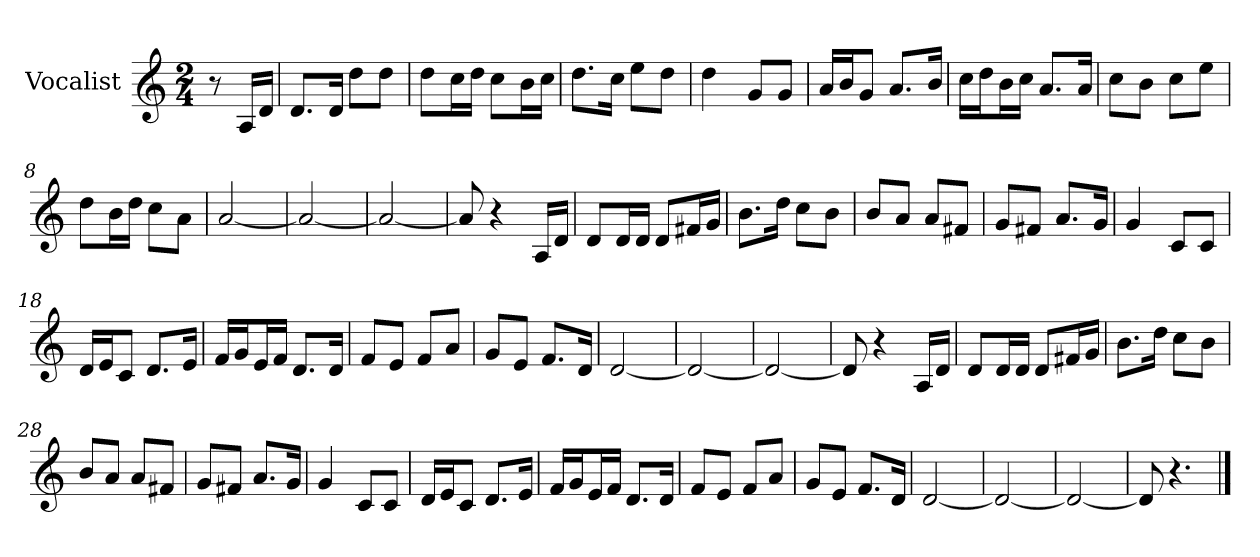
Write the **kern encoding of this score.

**kern
*part1
*staff1
*I"Vocalist
*k[]
*C:
*M2/4
=
8r
16ALL
16dJJ
=1
8.dL
16dJk
8ddL
8ddJ
=2
8ddL
16ccL
16ddJJ
8ccL
16bL
16ccJJ
=3
8.ddL
16ccJk
8eeL
8ddJ
=4
4dd
8gL
8gJ
=5
16aLL
16bJ
8gJ
8.aL
16bJk
=6
16ccLL
16ddJ
16bL
16ccJJ
8.aL
16aJk
=7
8ccL
8bJ
8ccL
8eeJ
=8
8ddL
16bL
16ddJJ
8ccL
8aJ
=9
[2a
=10
2a_
=11
2a_
=12
8a]
4r
16ALL
16dJJ
=13
8dL
16dL
16dJJ
8dL
16f#XL
16gJJ
=14
8.bL
16ddJk
8ccL
8bJ
=15
8bL
8aJ
8aL
8f#XJ
=16
8gL
8f#XJ
8.aL
16gJk
=17
4g
8cL
8cJ
=18
16dLL
16eJ
8cJ
8.dL
16eJk
=19
16fLL
16gJ
16eL
16fJJ
8.dL
16dJk
=20
8fL
8eJ
8fL
8aJ
=21
8gL
8eJ
8.fL
16dJk
=22
[2d
=23
2d_
=24
2d_
=25
8d]
4r
16ALL
16dJJ
=26
8dL
16dL
16dJJ
8dL
16f#XL
16gJJ
=27
8.bL
16ddJk
8ccL
8bJ
=28
8bL
8aJ
8aL
8f#XJ
=29
8gL
8f#XJ
8.aL
16gJk
=30
4g
8cL
8cJ
=31
16dLL
16eJ
8cJ
8.dL
16eJk
=32
16fLL
16gJ
16eL
16fJJ
8.dL
16dJk
=33
8fL
8eJ
8fL
8aJ
=34
8gL
8eJ
8.fL
16dJk
=35
[2d
=36
2d_
=37
2d_
=38
8d]
4.r
==
*-
